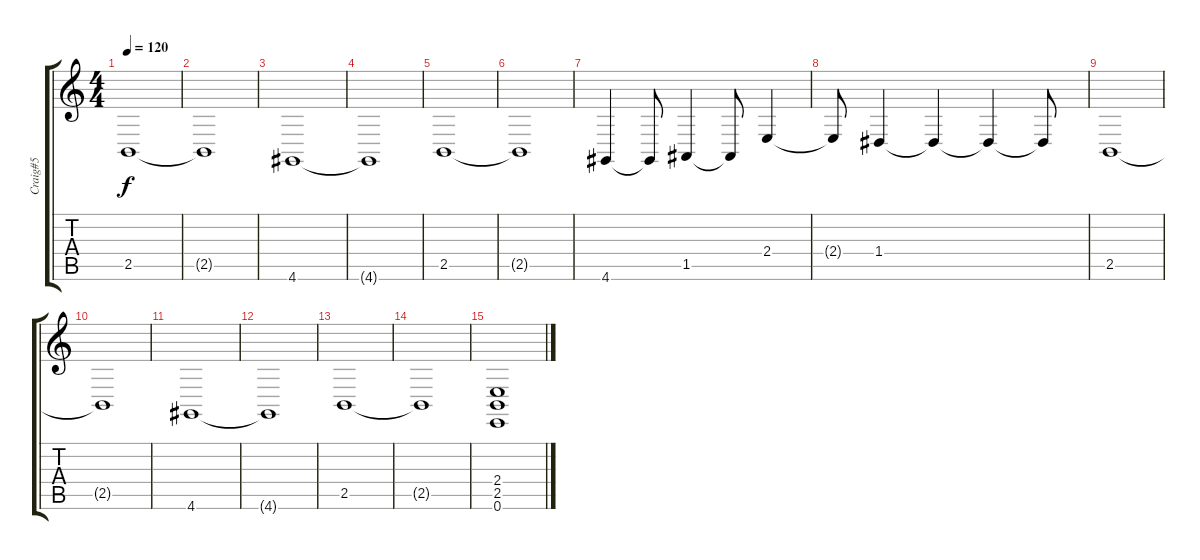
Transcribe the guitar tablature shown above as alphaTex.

\track ("Craig#5" "Craig#5") {instrument acousticgrandpiano}
\staff {score tabs}
\tuning (E4 B3 G3 D3 A2 E2) {hide}
\ts (4 4)
\tempo 120
\clef g2
\ks c
2.5.1{dy f} |
2.5{t}.1 |
4.6.1 |
4.6{t}.1 |
2.5.1 |
2.5{t}.1 |
4.6.4 4.6{t}.8 1.5.4 1.5{t}.8 2.4.4 |
2.4{t}.8 1.4.4 1.4{t}.4 1.4{t}.4 1.4{t}.8 |
2.5.1 |
2.5{t}.1 |
4.6.1 |
4.6{t}.1 |
2.5.1 |
2.5{t}.1 |
(2.4 2.5 0.6).1
